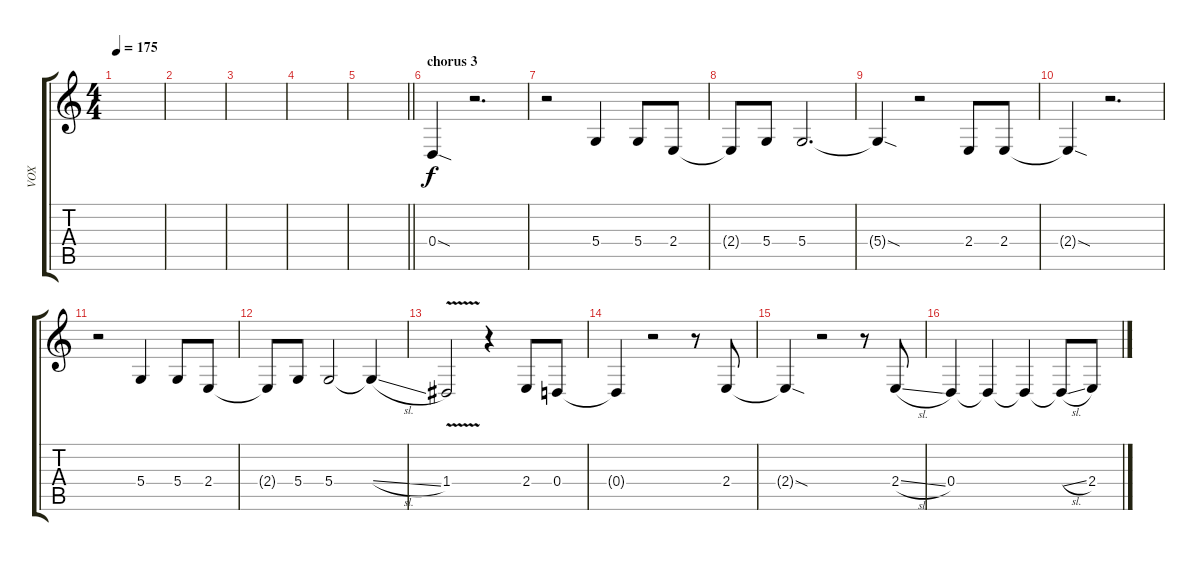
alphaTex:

\track ("VOX" "VOX") {instrument lead2sawtooth}
\staff {score tabs}
\tuning (E4 B3 G3 D3 A2 E2) {hide}
\ts (4 4)
\tempo 175
\clef g2
\ks c
|
|
|
|
\barLineRight lightlight
|
\section ("" "chorus 3")
0.4{sod}.4 r.2{d} |
r.2 5.4.4 5.4.8 2.4.8 |
2.4{t}.8 5.4.8 5.4.2{d} |
5.4{sod t}.4 r.2 2.4.8 2.4.8 |
2.4{sod t}.4 r.2{d} |
r.2 5.4.4 5.4.8 2.4.8 |
2.4{t}.8 5.4.8 5.4.2 5.4{sl t}.4 |
1.4{v}.2 r.4 2.4.8 0.4.8 |
0.4{t}.4 r.2 r.8 2.4.8 |
2.4{sod t}.4 r.2 r.8 2.4{sl}.8 |
0.4.4 0.4{t}.4 0.4{t}.4 0.4{sl t}.8 2.4.8
